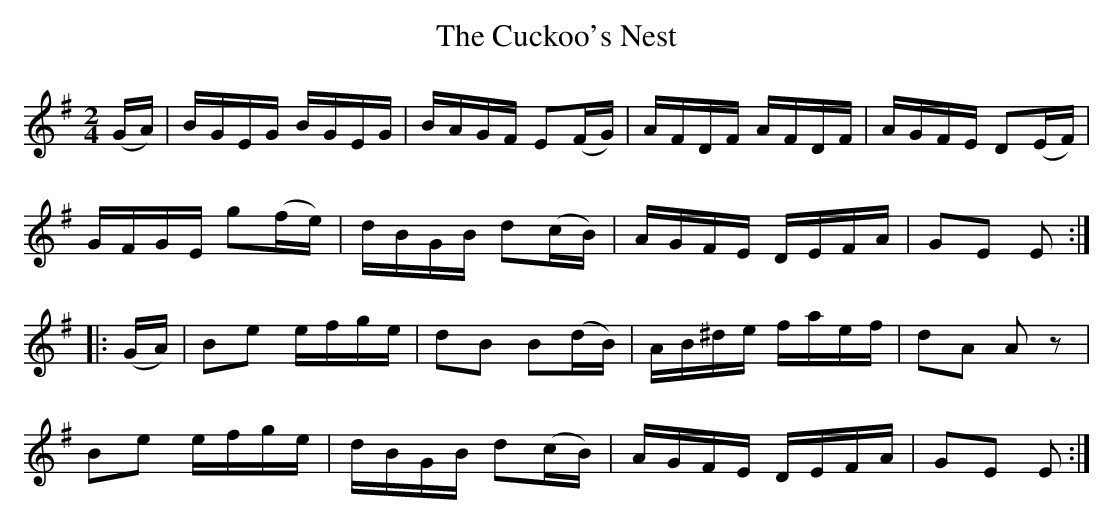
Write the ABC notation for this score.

X:1
T: The Cuckoo's Nest
M: 2/4
L: 1/16
K: Em
   (GA) | BGEG  BGEG  | BAGF E2(FG) | AFDF  AFDF | AGFE D2(EF) |
          GFGE g2(fe) | dBGB d2(cB) | AGFE  DEFA | G2E2 E2    :|
|: (GA) | B2e2  efge  | d2B2 B2(dB) | AB^de faef | d2A2 A2 z2  |
          B2e2  efge  | dBGB d2(cB) | AGFE  DEFA | G2E2 E2    :|
